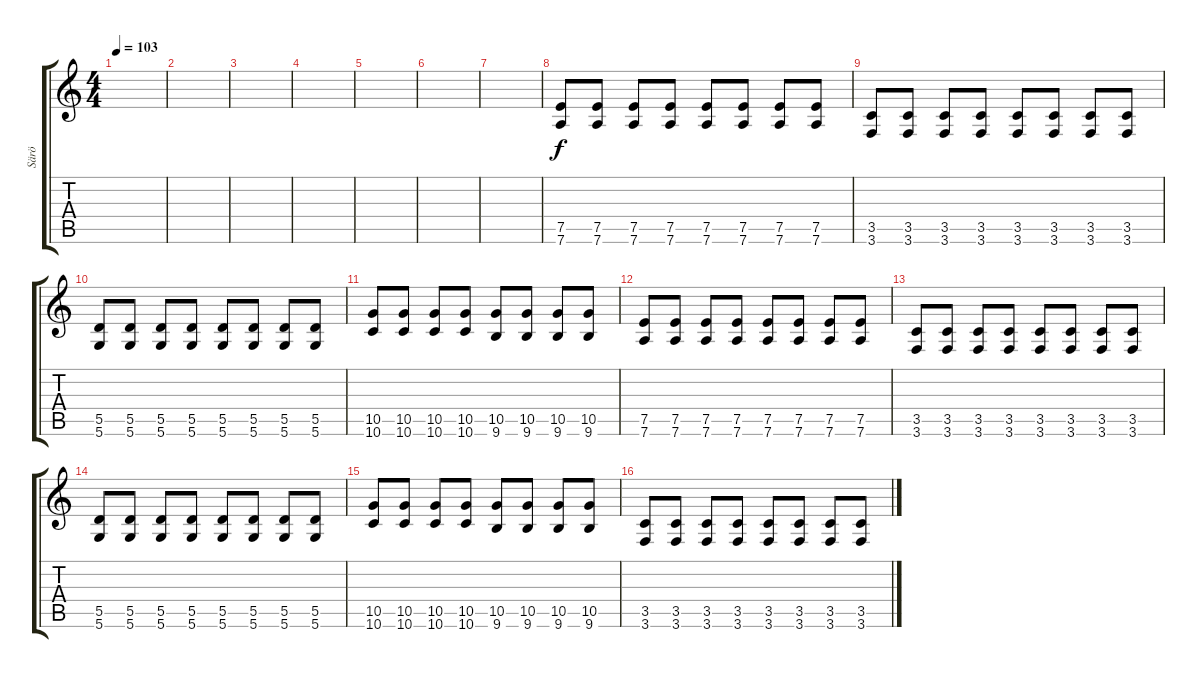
\track ("Särö" "Särö") {instrument overdrivenguitar}
\staff {score tabs}
\tuning (E4 B3 G3 D3 A2 D2) {hide}
\ts (4 4)
\tempo 103
\clef g2
\ks c
|
|
|
|
|
|
|
(7.5 7.6).8 (7.5 7.6).8 (7.5 7.6).8 (7.5 7.6).8 (7.5 7.6).8 (7.5 7.6).8 (7.5 7.6).8 (7.5 7.6).8 |
(3.5 3.6).8 (3.5 3.6).8 (3.5 3.6).8 (3.5 3.6).8 (3.5 3.6).8 (3.5 3.6).8 (3.5 3.6).8 (3.5 3.6).8 |
(5.5 5.6).8 (5.5 5.6).8 (5.5 5.6).8 (5.5 5.6).8 (5.5 5.6).8 (5.5 5.6).8 (5.5 5.6).8 (5.5 5.6).8 |
(10.5 10.6).8 (10.5 10.6).8 (10.5 10.6).8 (10.5 10.6).8 (10.5 9.6).8 (10.5 9.6).8 (10.5 9.6).8 (10.5 9.6).8 |
(7.5 7.6).8 (7.5 7.6).8 (7.5 7.6).8 (7.5 7.6).8 (7.5 7.6).8 (7.5 7.6).8 (7.5 7.6).8 (7.5 7.6).8 |
(3.5 3.6).8 (3.5 3.6).8 (3.5 3.6).8 (3.5 3.6).8 (3.5 3.6).8 (3.5 3.6).8 (3.5 3.6).8 (3.5 3.6).8 |
(5.5 5.6).8 (5.5 5.6).8 (5.5 5.6).8 (5.5 5.6).8 (5.5 5.6).8 (5.5 5.6).8 (5.5 5.6).8 (5.5 5.6).8 |
(10.5 10.6).8 (10.5 10.6).8 (10.5 10.6).8 (10.5 10.6).8 (10.5 9.6).8 (10.5 9.6).8 (10.5 9.6).8 (10.5 9.6).8 |
(3.5 3.6).8 (3.5 3.6).8 (3.5 3.6).8 (3.5 3.6).8 (3.5 3.6).8 (3.5 3.6).8 (3.5 3.6).8 (3.5 3.6).8
